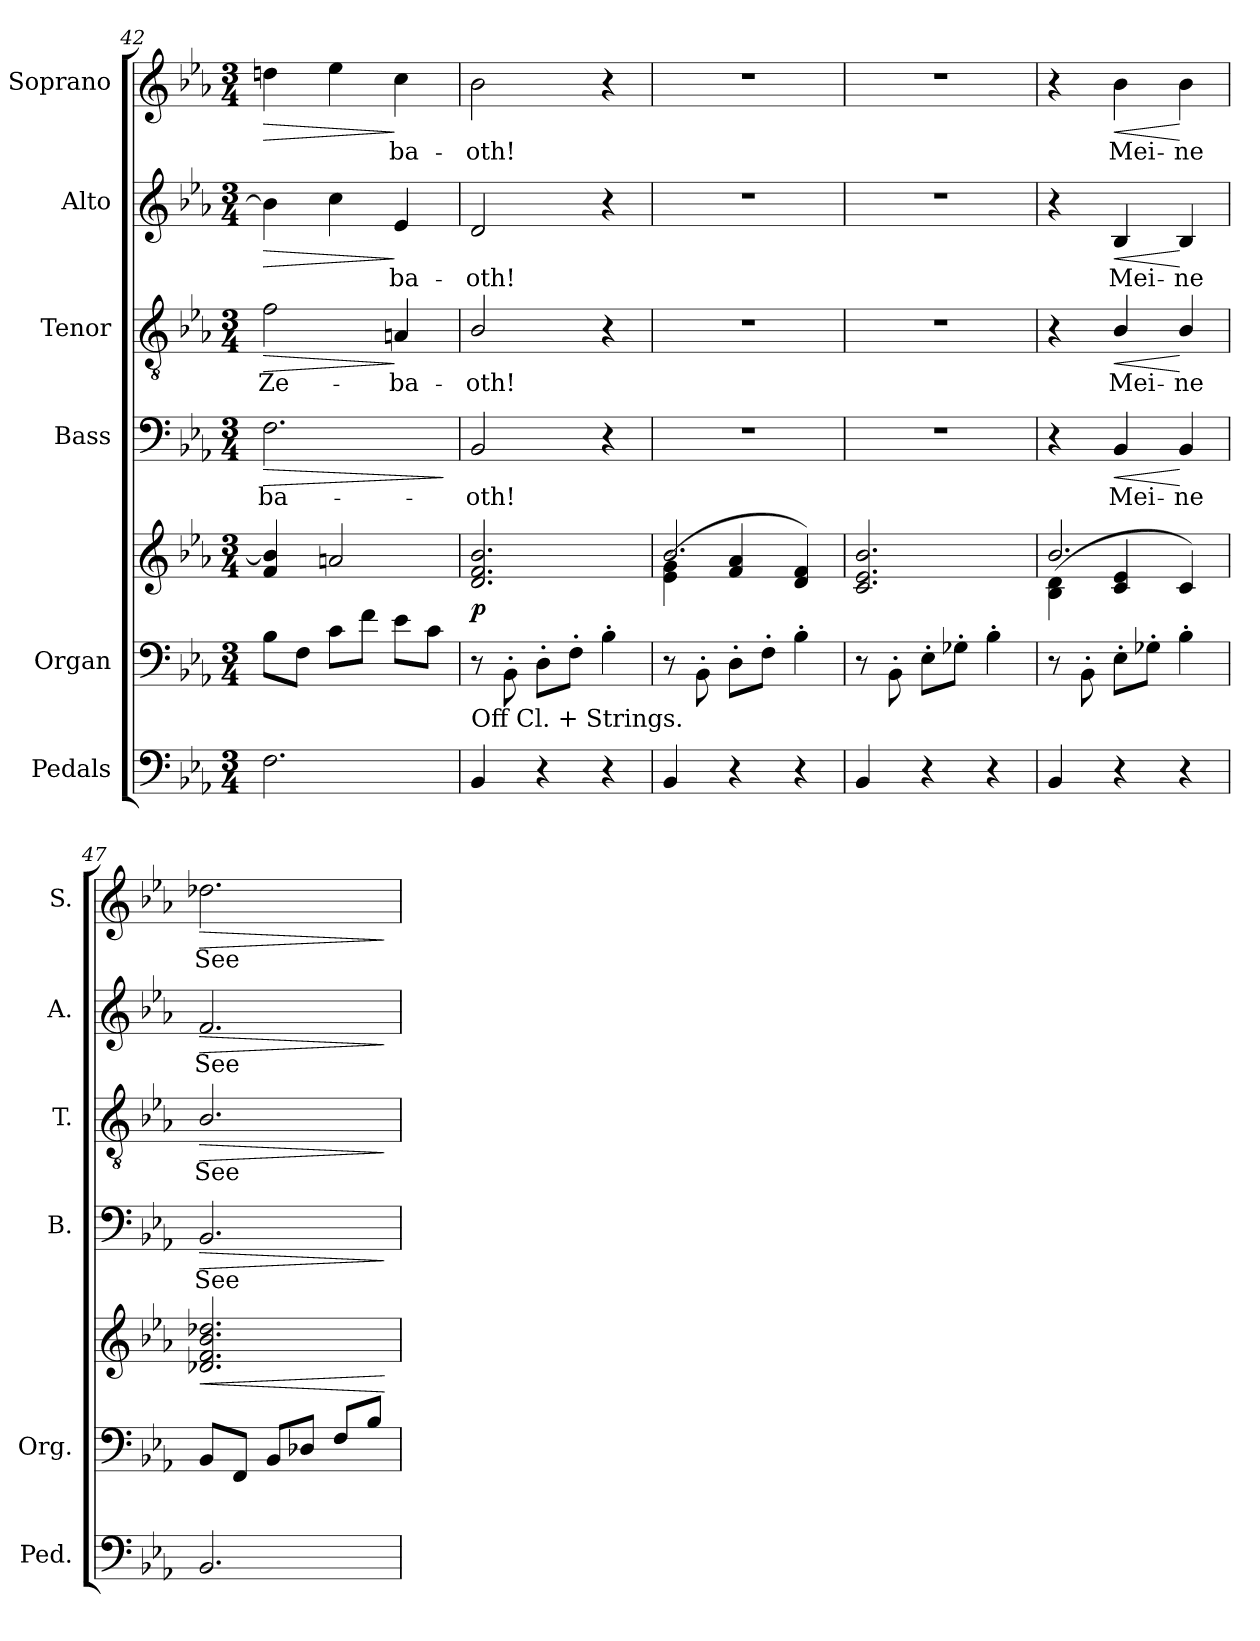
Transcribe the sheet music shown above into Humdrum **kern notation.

**kern	**kern	**kern	**dynam	**kern	**text	**dynam	**kern	**text	**dynam	**kern	**text	**dynam	**kern	**text	**dynam
*part6	*part5	*part5	*part5	*part4	*part4	*part4	*part3	*part3	*part3	*part2	*part2	*part2	*part1	*part1	*part1
*staff7	*staff6	*staff5	*staff5/6	*staff4	*staff4	*staff4	*staff3	*staff3	*staff3	*staff2	*staff2	*staff2	*staff1	*staff1	*staff1
*I"Pedals	*I"Organ	*	*	*I"Bass	*	*	*I"Tenor	*	*	*I"Alto	*	*	*I"Soprano	*	*
*I'Ped.	*I'Org.	*	*	*I'B.	*	*	*I'T.	*	*	*I'A.	*	*	*I'S.	*	*
*clefF4	*clefF4	*clefG2	*	*clefF4	*	*	*clefGv2	*	*	*clefG2	*	*	*clefG2	*	*
*	*	*	*	*	*	*	*ITrd7c12	*	*	*	*	*	*	*	*
*k[b-e-a-]	*k[b-e-a-]	*k[b-e-a-]	*	*k[b-e-a-]	*	*	*k[b-e-a-]	*	*	*k[b-e-a-]	*	*	*k[b-e-a-]	*	*
*E-:	*E-:	*E-:	*	*E-:	*	*	*E-:	*	*	*E-:	*	*	*E-:	*	*
*M3/4	*M3/4	*M3/4	*	*M3/4	*	*	*M3/4	*	*	*M3/4	*	*	*M3/4	*	*
=42	=42	=42	=42	=42	=42	=42	=42	=42	=42	=42	=42	=42	=42	=42	=42
!	!	!	!	!	!LO:LY:b:color=#000000	!LO:HP:b	!	!	!	!	!	!	!	!	!
!	!	!	!	!	!	!	!	!LO:LY:b:color=#000000	!LO:HP:b	!	!	!LO:HP:b	!	!	!LO:HP:b
2.Fi\	8B-i\L	4fi/ 4b-i]	.	2.Fi\	-ba-	>	2Fi\	Ze-	>	4b-i\]	.	>	4ddni\	.	>
.	8Fi\J	.	.	.	.	.	.	.	.	.	.	.	.	.	.
.	8ci\L	2ani/	.	.	.	.	.	.	.	4cci\	.	.	4ee-i\	.	.
.	8fi\J	.	.	.	.	.	.	.	.	.	.	.	.	.	.
!	!	!	!	!	!	!	!	!LO:LY:b:color=#000000	!	!	!	!	!	!	!
!	!	!	!	!	!	!	!	!	!	!	!LO:LY:b:color=#000000	!	!	!	!
!	!	!	!	!	!	!	!	!	!	!	!	!	!	!LO:LY:b:color=#000000	!
.	8e-i\L	.	.	.	.	.	4AAni/	-ba-	]	4e-i/	-ba-	]	4cci\	-ba-	]
.	8ci\J	.	.	.	.	.	.	.	.	.	.	.	.	.	.
.	.	.	.	.	.	]	.	.	.	.	.	.	.	.	.
=43	=43	=43	=43	=43	=43	=43	=43	=43	=43	=43	=43	=43	=43	=43	=43
!	!	!	!	!	!LO:LY:b:color=#000000	!	!	!	!	!	!	!	!	!	!
!	!	!	!	!	!	!	!	!LO:LY:b:color=#000000	!	!	!	!	!	!	!
!	!	!	!	!	!	!	!	!	!	!	!LO:LY:b:color=#000000	!	!	!	!
!	!LO:TX:b:t=Off Cl. + Strings.	!	!	!	!	!	!	!	!	!	!	!	!	!	!
!	!	!	!	!	!	!	!	!	!	!	!	!	!	!LO:LY:b:color=#000000	!
4BB-i/	8r	2.di/ 2.fi 2.b-i	p	2BB-i/	-oth!	.	2BB-i/	-oth!	.	2di/	-oth!	.	2b-i\	-oth!	.
.	8BB-'i\	.	.	.	.	.	.	.	.	.	.	.	.	.	.
4r	8D'i\L	.	.	.	.	.	.	.	.	.	.	.	.	.	.
.	8F'i\J	.	.	.	.	.	.	.	.	.	.	.	.	.	.
4r	4B-'i\	.	.	4r	.	.	4r	.	.	4r	.	.	4r	.	.
!!LO:PB:g=z
=44	=44	=44	=44	=44	=44	=44	=44	=44	=44	=44	=44	=44	=44	=44	=44
*	*	*^	*	*	*	*	*	*	*	*	*	*	*	*	*
!	!	!	!	!	!LO:N:vis=1	!	!	!LO:N:vis=1	!	!	!LO:N:vis=1	!	!	!LO:N:vis=1	!	!
4BB-i/	8r	2.b-i/	(4e-i\ 4gi	.	2.r	.	.	2.r	.	.	2.r	.	.	2.r	.	.
.	8BB-'i\	.	.	.	.	.	.	.	.	.	.	.	.	.	.	.
4r	8D'i\L	.	4fi/ 4a-i	.	.	.	.	.	.	.	.	.	.	.	.	.
.	8F'i\J	.	.	.	.	.	.	.	.	.	.	.	.	.	.	.
4r	4B-'i\	.	4di/ 4fi)	.	.	.	.	.	.	.	.	.	.	.	.	.
=45	=45	=45	=45	=45	=45	=45	=45	=45	=45	=45	=45	=45	=45	=45	=45	=45
!	!	!	!	!	!LO:N:vis=1	!	!	!LO:N:vis=1	!	!	!LO:N:vis=1	!	!	!LO:N:vis=1	!	!
*	*	*v	*v	*	*	*	*	*	*	*	*	*	*	*	*	*
4BB-i/	8r	2.ci/ 2.e-i 2.b-i	.	2.r	.	.	2.r	.	.	2.r	.	.	2.r	.	.
.	8BB-'i\	.	.	.	.	.	.	.	.	.	.	.	.	.	.
4r	8E-'i\L	.	.	.	.	.	.	.	.	.	.	.	.	.	.
.	8G-X'i\J	.	.	.	.	.	.	.	.	.	.	.	.	.	.
4r	4B-'i\	.	.	.	.	.	.	.	.	.	.	.	.	.	.
=46	=46	=46	=46	=46	=46	=46	=46	=46	=46	=46	=46	=46	=46	=46	=46
*	*	*^	*	*	*	*	*	*	*	*	*	*	*	*	*
4BB-i/	8r	2.b-i/	(4B-i\ 4di	.	4r	.	.	4r	.	.	4r	.	.	4r	.	.
.	8BB-'i\	.	.	.	.	.	.	.	.	.	.	.	.	.	.	.
!	!	!	!	!	!	!LO:LY:b:color=#000000	!LO:HP:b	!	!	!	!	!	!	!	!	!
!	!	!	!	!	!	!	!	!	!LO:LY:b:color=#000000	!LO:HP:b	!	!	!	!	!	!
!	!	!	!	!	!	!	!	!	!	!	!	!LO:LY:b:color=#000000	!LO:HP:b	!	!	!
!	!	!	!	!	!	!	!	!	!	!	!	!	!	!	!LO:LY:b:color=#000000	!LO:HP:b
4r	8E-'i\L	.	4ci/ 4e-i	.	4BB-i/	Mei-	<	4BB-i/	Mei-	<	4B-i/	Mei-	<	4b-i\	Mei-	<
.	8G-X'i\J	.	.	.	.	.	.	.	.	.	.	.	.	.	.	.
!	!	!	!	!	!	!LO:LY:b:color=#000000	!	!	!	!	!	!	!	!	!	!
!	!	!	!	!	!	!	!	!	!LO:LY:b:color=#000000	!	!	!	!	!	!	!
!	!	!	!	!	!	!	!	!	!	!	!	!LO:LY:b:color=#000000	!	!	!	!
!	!	!	!	!	!	!	!	!	!	!	!	!	!	!	!LO:LY:b:color=#000000	!
4r	4B-'i\	.	4ci/)	.	4BB-i/	-ne	[	4BB-i/	-ne	[	4B-i/	-ne	[	4b-i\	-ne	[
=47	=47	=47	=47	=47	=47	=47	=47	=47	=47	=47	=47	=47	=47	=47	=47	=47
!	!	!	!	!LO:HP:b	!	!	!	!	!	!	!	!	!	!	!	!
*	*	*v	*v	*	*	*	*	*	*	*	*	*	*	*	*	*
*	*	*^	*	*	*	*	*	*	*	*	*	*	*	*	*
!	!	!	!	!	!	!LO:LY:b:color=#000000	!LO:HP:b	!	!	!	!	!	!	!	!	!
*	*	*v	*v	*	*	*	*	*	*	*	*	*	*	*	*	*
*	*	*^	*	*	*	*	*	*	*	*	*	*	*	*	*
!	!	!	!	!	!	!	!	!	!LO:LY:b:color=#000000	!LO:HP:b	!	!	!	!	!	!
*	*	*v	*v	*	*	*	*	*	*	*	*	*	*	*	*	*
*	*	*^	*	*	*	*	*	*	*	*	*	*	*	*	*
!	!	!	!	!	!	!	!	!	!	!	!	!LO:LY:b:color=#000000	!LO:HP:b	!	!	!
*	*	*v	*v	*	*	*	*	*	*	*	*	*	*	*	*	*
*	*	*^	*	*	*	*	*	*	*	*	*	*	*	*	*
!	!	!	!	!	!	!	!	!	!	!	!	!	!	!	!LO:LY:b:color=#000000	!LO:HP:b
*	*	*v	*v	*	*	*	*	*	*	*	*	*	*	*	*	*
2.BB-i/	8BB-i/L	2.d-Xi/ 2.fi 2.b-i 2.dd-Xi	<	2.BB-i/	See-	>	2.BB-i/	See-	>	2.fi/	See-	>	2.dd-Xi\	See-	>
.	8FFi/J	.	.	.	.	.	.	.	.	.	.	.	.	.	.
.	8BB-i/L	.	.	.	.	.	.	.	.	.	.	.	.	.	.
.	8D-Xi/J	.	.	.	.	.	.	.	.	.	.	.	.	.	.
.	8Fi/L	.	.	.	.	.	.	.	.	.	.	.	.	.	.
.	8B-i/J	.	.	.	.	.	.	.	.	.	.	.	.	.	.
.	.	.	[	.	.	]	.	.	]	.	.	]	.	.	]
=	=	=	=	=	=	=	=	=	=	=	=	=	=	=	=
*-	*-	*-	*-	*-	*-	*-	*-	*-	*-	*-	*-	*-	*-	*-	*-
